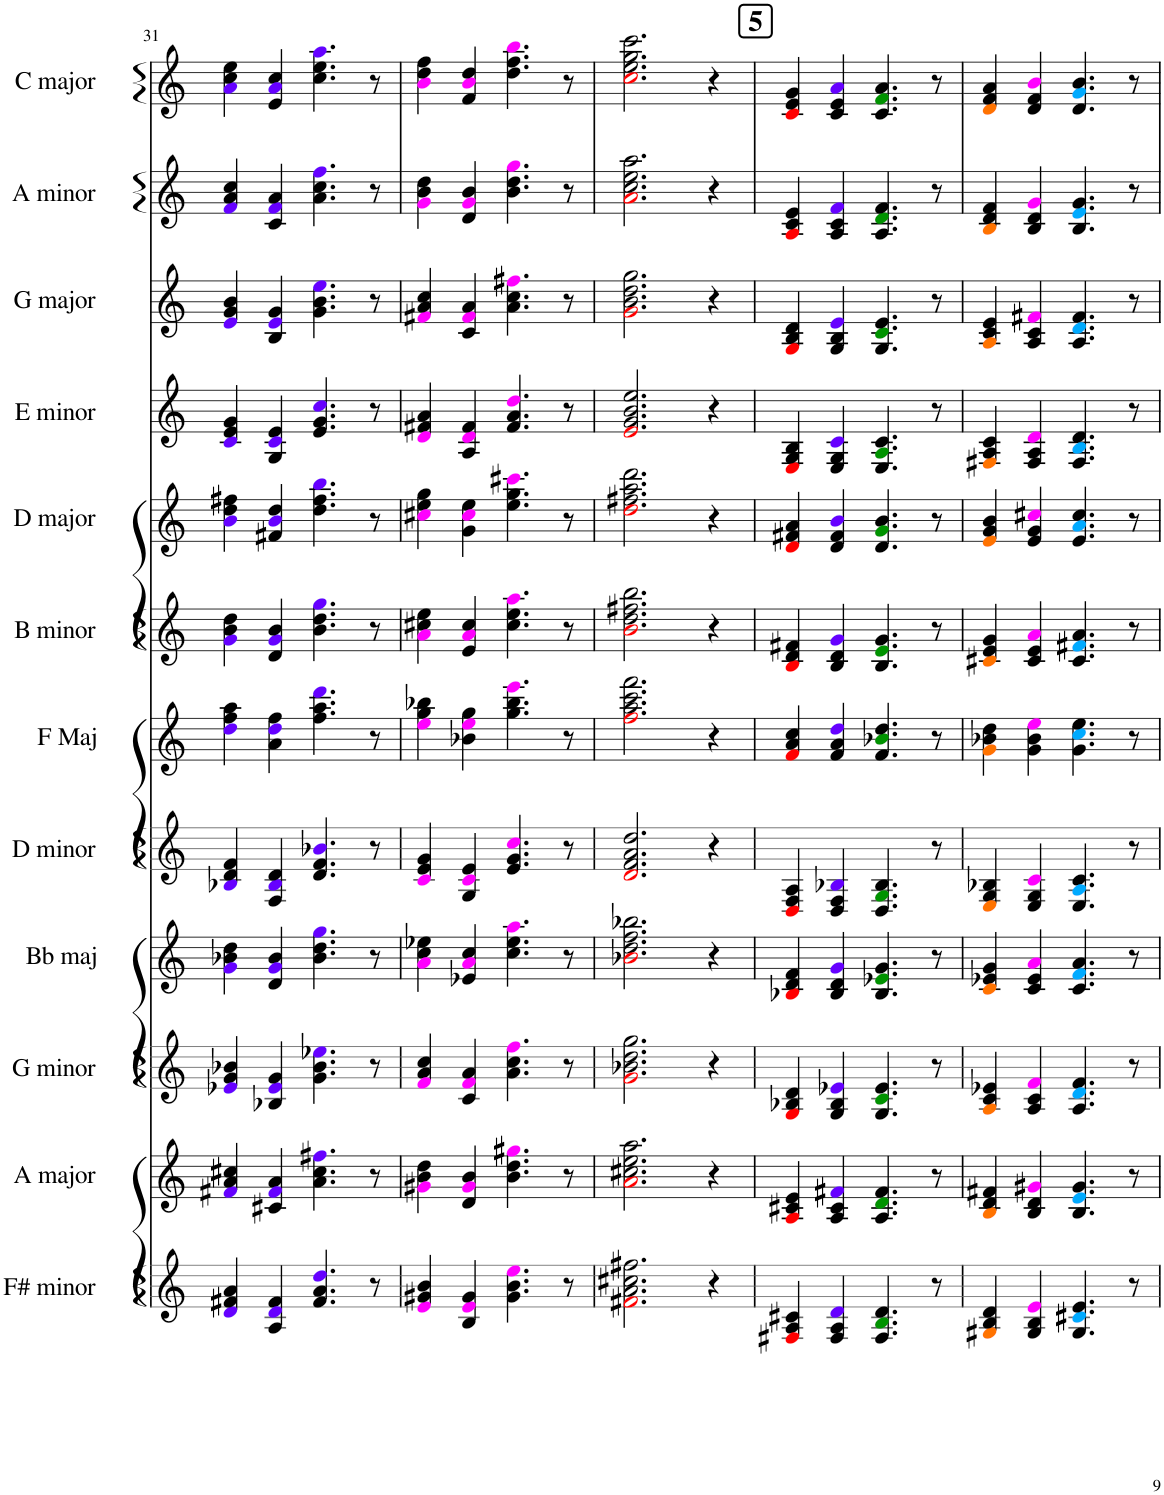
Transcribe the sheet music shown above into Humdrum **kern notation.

**kern	**kern	**kern	**kern	**kern	**kern	**kern	**kern	**kern	**kern	**kern	**kern
*part12	*part11	*part10	*part9	*part8	*part7	*part6	*part5	*part4	*part3	*part2	*part1
*staff12	*staff11	*staff10	*staff9	*staff8	*staff7	*staff6	*staff5	*staff4	*staff3	*staff2	*staff1
*I"F# minor	*I"A major	*I"G minor	*I"B flat major	*I"D minor	*I"F major	*I"B minor	*I"D major	*I"E minor	*I"G major	*I"A minor	*I"C major
*I'F# minor	*I'A major	*I'G minor	*	*I'D minor	*I'F Maj	*I'B minor	*I'D major	*I'E minor	*I'G major	*I'A minor	*I'C major
!!LO:PB:g=z
*clefG2	*clefG2	*clefG2	*clefG2	*clefG2	*clefG2	*clefG2	*clefG2	*clefG2	*clefG2	*clefG2	*clefG2
*k[]	*k[]	*k[]	*k[]	*k[]	*k[]	*k[]	*k[]	*k[]	*k[]	*k[]	*k[]
*M4/4	*M4/4	*M4/4	*M4/4	*M4/4	*M4/4	*M4/4	*M4/4	*M4/4	*M4/4	*M4/4	*M4/4
=31	=31	=31	=31	=31	=31	=31	=31	=31	=31	=31	=31
4di/ 4f#X/ 4a/	4f#Xi/ 4a/ 4cc#X/	4e-Xi/ 4g/ 4b-X/	4gi\ 4b-X\ 4dd\	4B-Xi/ 4d/ 4f/	4ddi\ 4ff\ 4aa\	4gi\ 4b\ 4dd\	4bi\ 4dd\ 4ff#X\	4ci/ 4e/ 4g/	4ei/ 4g/ 4b/	4fi/ 4a/ 4cc/	4ai\ 4cc\ 4ee\
4A/ 4di/ 4f#/	4c#X/ 4f#i/ 4a/	4B-X/ 4e-i/ 4g/	4d/ 4gi/ 4b-/	4F/ 4B-i/ 4d/	4a\ 4ddi\ 4ff\	4d/ 4gi/ 4b/	4f#X/ 4bi/ 4dd/	4G/ 4ci/ 4e/	4B/ 4ei/ 4g/	4c/ 4fi/ 4a/	4e/ 4ai/ 4cc/
4.f#/ 4.a/ 4.ddi/	4.a\ 4.cc#\ 4.ff#Xi\	4.g\ 4.b-\ 4.ee-Xi\	4.b-\ 4.dd\ 4.ggi\	4.d/ 4.f/ 4.b-Xi/	4.ff\ 4.aa\ 4.dddi\	4.b\ 4.dd\ 4.ggi\	4.dd\ 4.ff#\ 4.bbi\	4.e/ 4.g/ 4.cci/	4.g\ 4.b\ 4.eei\	4.a\ 4.cc\ 4.ffi\	4.cc\ 4.ee\ 4.aai\
8r	8r	8r	8r	8r	8r	8r	8r	8r	8r	8r	8r
=32	=32	=32	=32	=32	=32	=32	=32	=32	=32	=32	=32
4ej/ 4g#X/ 4b/	4g#Xj\ 4b\ 4dd\	4fj/ 4a/ 4cc/	4aj\ 4cc\ 4ee-X\	4cj/ 4e/ 4g/	4eej\ 4gg\ 4bb-X\	4aj\ 4cc#X\ 4ee\	4cc#Xj\ 4ee\ 4gg\	4dj/ 4f#X/ 4a/	4f#Xj/ 4a/ 4cc/	4gj\ 4b\ 4dd\	4bj\ 4dd\ 4ff\
4B/ 4ej/ 4g#/	4d/ 4g#j/ 4b/	4c/ 4fj/ 4a/	4e-X/ 4aj/ 4cc/	4G/ 4cj/ 4e/	4b-X\ 4eej\ 4gg\	4e/ 4aj/ 4cc#/	4g\ 4cc#j\ 4ee\	4A/ 4dj/ 4f#/	4c/ 4f#j/ 4a/	4d/ 4gj/ 4b/	4f/ 4bj/ 4dd/
4.g#\ 4.b\ 4.eej\	4.b\ 4.dd\ 4.gg#Xj\	4.a\ 4.cc\ 4.ffj\	4.cc\ 4.ee-\ 4.aaj\	4.e/ 4.g/ 4.ccj/	4.gg\ 4.bb-\ 4.eeej\	4.cc#\ 4.ee\ 4.aaj\	4.ee\ 4.gg\ 4.ccc#Xj\	4.f#/ 4.a/ 4.ddj/	4.a\ 4.cc\ 4.ff#Xj\	4.b\ 4.dd\ 4.ggj\	4.dd\ 4.ff\ 4.bbj\
8r	8r	8r	8r	8r	8r	8r	8r	8r	8r	8r	8r
=33	=33	=33	=33	=33	=33	=33	=33	=33	=33	=33	=33
2.f#XZ\ 2.a\ 2.cc#X\ 2.ff#X\	2.aZ\ 2.cc#X\ 2.ee\ 2.aa\	2.gZ\ 2.b-X\ 2.dd\ 2.gg\	2.b-XZ\ 2.dd\ 2.ff\ 2.bb-X\	2.dZ/ 2.f/ 2.a/ 2.dd/	2.ffZ\ 2.aa\ 2.ccc\ 2.fff\	2.bZ\ 2.dd\ 2.ff#X\ 2.bb\	2.ddZ\ 2.ff#X\ 2.aa\ 2.ddd\	2.eZ/ 2.g/ 2.b/ 2.ee/	2.gZ\ 2.b\ 2.dd\ 2.gg\	2.aZ\ 2.cc\ 2.ee\ 2.aa\	2.ccZ\ 2.ee\ 2.gg\ 2.ccc\
4r	4r	4r	4r	4r	4r	4r	4r	4r	4r	4r	4r
!!LO:REH:place=s1:a:B:cj:fs=14:t=5
=34	=34	=34	=34	=34	=34	=34	=34	=34	=34	=34	=34
4F#XZ/ 4A/ 4c#X/	4AZ/ 4c#X/ 4e/	4GZ/ 4B-X/ 4d/	4B-XZ/ 4d/ 4f/	4DZ/ 4F/ 4A/	4fZ/ 4a/ 4cc/	4BZ/ 4d/ 4f#X/	4dZ/ 4f#X/ 4a/	4EZ/ 4G/ 4B/	4GZ/ 4B/ 4d/	4AZ/ 4c/ 4e/	4cZ/ 4e/ 4g/
4F#/ 4A/ 4di/	4A/ 4c#/ 4f#Xi/	4G/ 4B-/ 4e-Xi/	4B-/ 4d/ 4gi/	4D/ 4F/ 4B-Xi/	4f/ 4a/ 4ddi/	4B/ 4d/ 4gi/	4d/ 4f#/ 4bi/	4E/ 4G/ 4ci/	4G/ 4B/ 4ei/	4A/ 4c/ 4fi/	4c/ 4e/ 4ai/
4.F#/ 4.BV/ 4.d/	4.A/ 4.dV/ 4.f#/	4.G/ 4.cV/ 4.e-/	4.B-/ 4.e-XV/ 4.g/	4.D/ 4.GV/ 4.B-/	4.f/ 4.b-XV/ 4.dd/	4.B/ 4.eV/ 4.g/	4.d/ 4.gV/ 4.b/	4.E/ 4.AV/ 4.c/	4.G/ 4.cV/ 4.e/	4.A/ 4.dV/ 4.f/	4.c/ 4.fV/ 4.a/
8r	8r	8r	8r	8r	8r	8r	8r	8r	8r	8r	8r
=35	=35	=35	=35	=35	=35	=35	=35	=35	=35	=35	=35
4G#XN/ 4B/ 4d/	4BN/ 4d/ 4f#X/	4AN/ 4c/ 4e-X/	4cN/ 4e-X/ 4g/	4EN/ 4G/ 4B-X/	4gN\ 4b-X\ 4dd\	4c#XN/ 4e/ 4g/	4eN/ 4g/ 4b/	4F#XN/ 4A/ 4c/	4AN/ 4c/ 4e/	4BN/ 4d/ 4f/	4dN/ 4f/ 4a/
4G#/ 4B/ 4ej/	4B/ 4d/ 4g#Xj/	4A/ 4c/ 4fj/	4c/ 4e-/ 4aj/	4E/ 4G/ 4cj/	4g\ 4b-\ 4eej\	4c#/ 4e/ 4aj/	4e/ 4g/ 4cc#Xj/	4F#/ 4A/ 4dj/	4A/ 4c/ 4f#Xj/	4B/ 4d/ 4gj/	4d/ 4f/ 4bj/
4.G#/ 4.c#Xl/ 4.e/	4.B/ 4.el/ 4.g#/	4.A/ 4.dl/ 4.f/	4.c/ 4.fl/ 4.a/	4.E/ 4.Al/ 4.c/	4.g\ 4.ccl\ 4.ee\	4.c#/ 4.f#Xl/ 4.a/	4.e/ 4.al/ 4.cc#/	4.F#/ 4.Bl/ 4.d/	4.A/ 4.dl/ 4.f#/	4.B/ 4.el/ 4.g/	4.d/ 4.gl/ 4.b/
8r	8r	8r	8r	8r	8r	8r	8r	8r	8r	8r	8r
=	=	=	=	=	=	=	=	=	=	=	=
*-	*-	*-	*-	*-	*-	*-	*-	*-	*-	*-	*-
